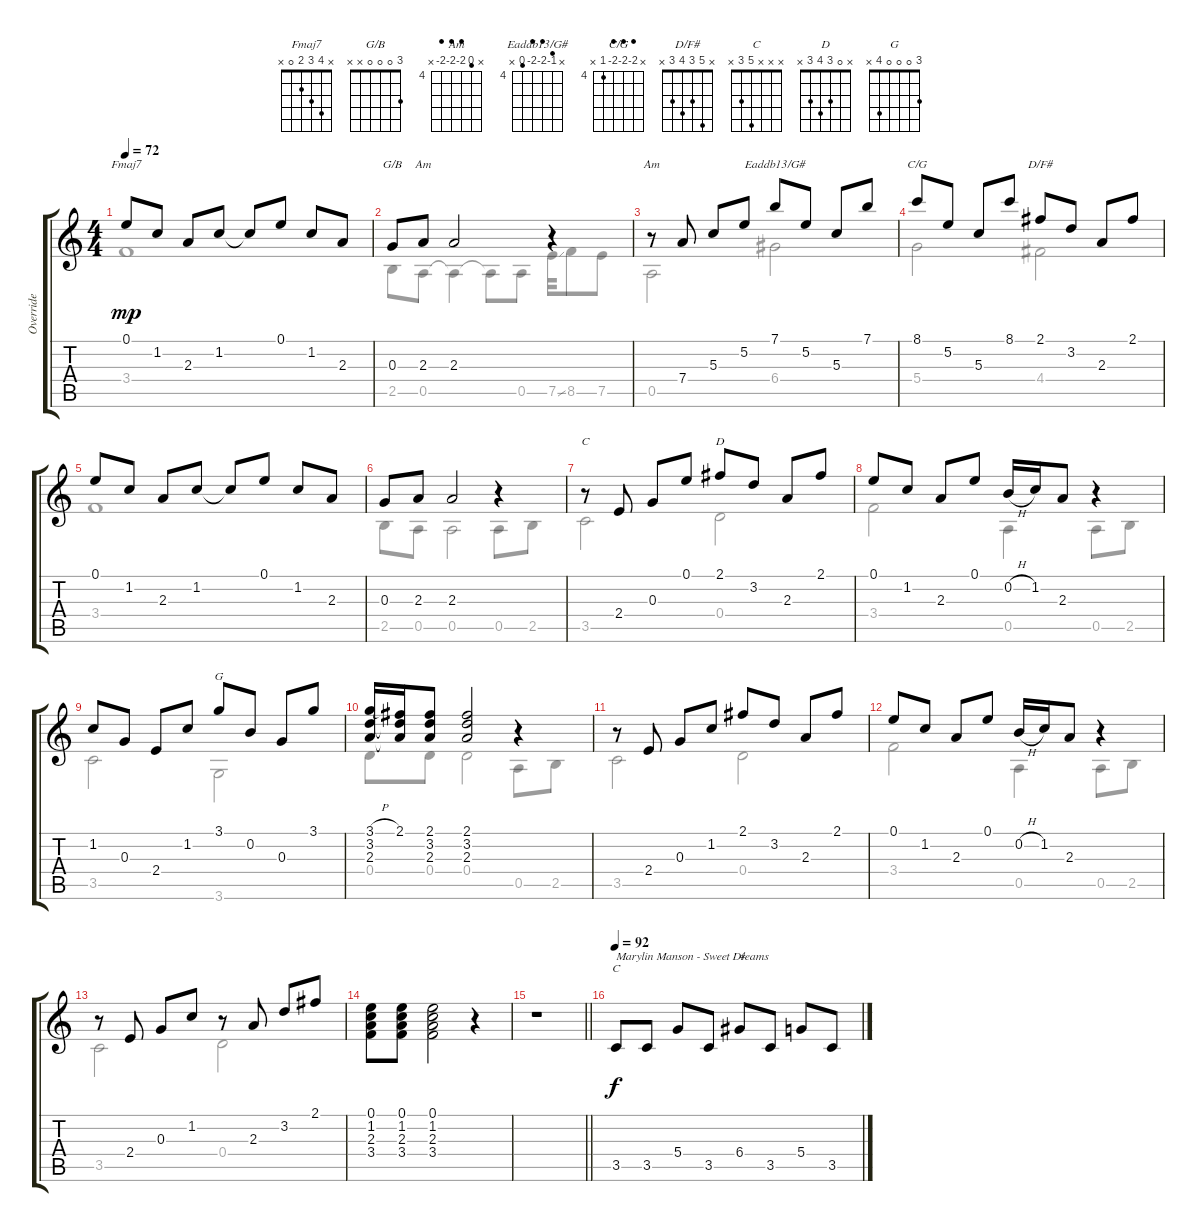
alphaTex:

\track ("Override" "Override") {instrument overdrivenguitar}
\staff {score tabs}
\tuning (E4 B3 G3 D3 A2 E2) {hide}
\chord ("Fmaj7" x 3 2 1 0 x) {firstfret 0}
\chord ("G/B" 2 0 0 0 x x) {firstfret 0}
\chord ("Am" 0 2 2 1 0 x) {firstfret 0}
\chord ("Am" x 3 1 1 1 x) {firstfret 4}
\chord ("Eaddb13/G#" x 2 1 1 3 x) {firstfret 4}
\chord ("C/G" x 1 1 1 4 x) {firstfret 4}
\chord ("D/F#" x 4 2 3 2 x) {firstfret 0}
\chord ("C" 3 2 0 1 0 x) {firstfret 0}
\chord ("D" x 0 2 3 2 x) {firstfret 0}
\chord ("G" 2 0 0 0 3 x) {firstfret 0}
\chord ("C" x x x 5 3 x)
\voice
\ts (4 4)
\tempo 72
\clef g2
\ks c
0.1.8{ch "Fmaj7" dy mp} 1.2.8 2.3.8 1.2.8 1.2{t}.8 0.1.8 1.2.8 2.3.8 |
0.3.8{ch "G/B"} 2.3.8{ch "Am"} 2.3.2 r.4 |
r.8{ch "Am"} 7.4.8 5.3.8 5.2.8 7.1.8{ch "Eaddb13/G#"} 5.2.8 5.3.8 7.1.8 |
8.1.8{ch "C/G"} 5.2.8 5.3.8 8.1.8 2.1.8{ch "D/F#"} 3.2.8 2.3.8 2.1.8 |
0.1.8 1.2.8 2.3.8 1.2.8 1.2{t}.8 0.1.8 1.2.8 2.3.8 |
0.3.8 2.3.8 2.3.2 r.4 |
r.8{ch "C"} 2.4.8 0.3.8 0.1.8 2.1.8{ch "D"} 3.2.8 2.3.8 2.1.8 |
0.1.8 1.2.8 2.3.8 0.1.8 0.2{h}.16 1.2.16 2.3.8 r.4 |
1.2.8 0.3.8 2.4.8 1.2.8 3.1.8{ch "G"} 0.2.8 0.3.8 3.1.8 |
(3.1{h} 3.2 2.3).16 (2.1 3.2{t} 2.3{t}).16 (2.1 3.2 2.3).8 (2.1 3.2 2.3).2 r.4 |
r.8 2.4.8 0.3.8 1.2.8 2.1.8 3.2.8 2.3.8 2.1.8 |
0.1.8 1.2.8 2.3.8 0.1.8 0.2{h}.16 1.2.16 2.3.8 r.4 |
r.8 2.4.8 0.3.8 1.2.8 r.8 2.3.8 3.2.8 2.1.8 |
(0.1 1.2 2.3 3.4).8 (0.1 1.2 2.3 3.4).8 (0.1 1.2 2.3 3.4).2 r.4 |
\barLineRight lightlight
r.1 |
\tempo 92
3.5.8{ch "C" txt "Marylin Manson - Sweet Dreams" dy f} 3.5.8 5.4.8 3.5.8 6.4.8{txt "4"} 3.5.8 5.4.8 3.5.8
\voice
\clef g2
\ottava regular
\simile none
\ks c
3.4.1{dy mp} |
2.5.8 0.5.8 0.5{t}.4 0.5{t}.8 0.5.8 7.5{ss}.32 8.5.8 7.5.8 |
0.5.2 6.4.2 |
5.4.2 4.4.2 |
3.4.1 |
2.5.8 0.5.8 0.5.2 0.5.8 2.5.8 |
3.5.2 0.4.2 |
3.4.2 0.5.4 0.5.8 2.5.8 |
3.5.2 3.6.2 |
0.4.8 0.4.8 0.4.2 0.5.8 2.5.8 |
3.5.2 0.4.2 |
3.4.2 0.5.4 0.5.8 2.5.8 |
3.5.2 0.4.2 |
|
\barLineRight lightlight
|
